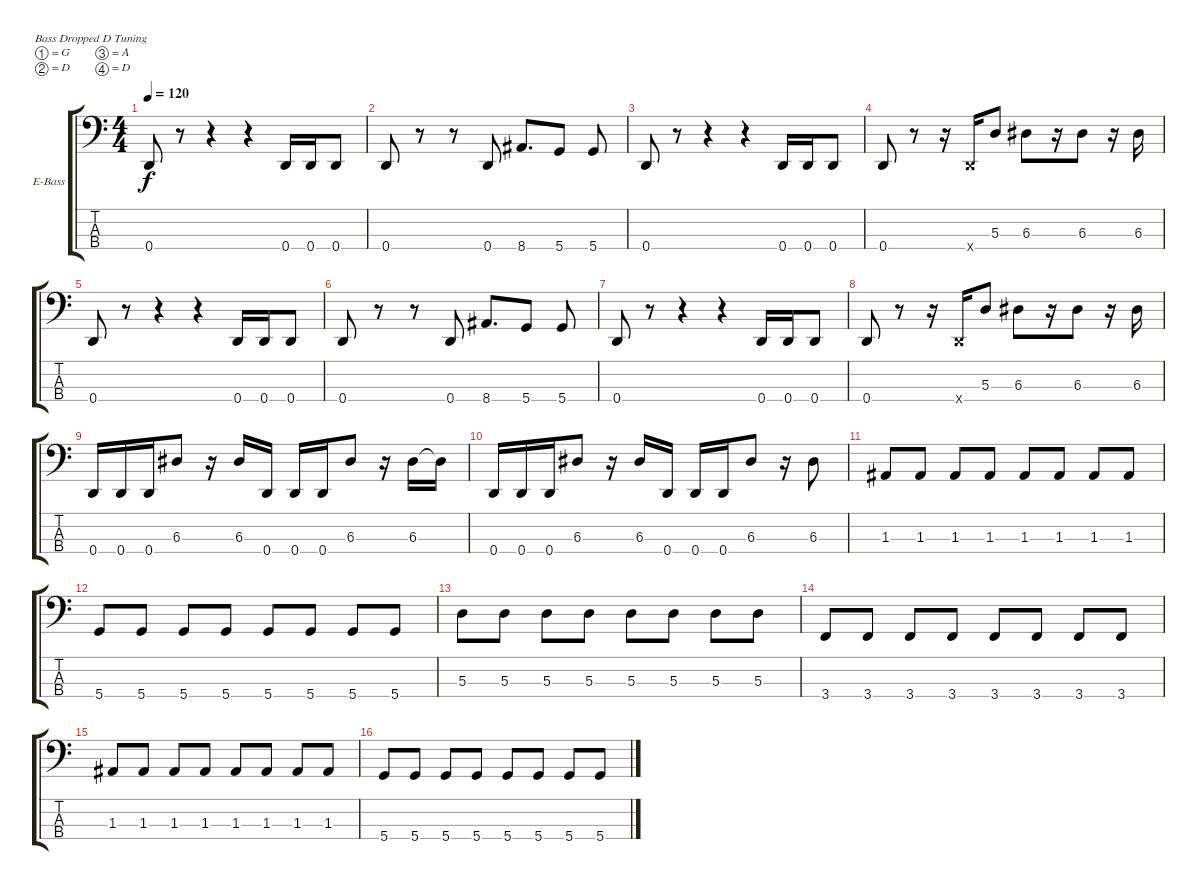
\defaultSystemsLayout 4
\bracketExtendMode groupsimilarinstruments
\firstSystemTrackNameOrientation horizontal
\otherSystemsTrackNameOrientation horizontal
\track ("Electric Bass" "E-Bass") {instrument electricbassfinger}
\staff {score tabs}
\tuning (G2 D2 A1 D1)
\ts (4 4)
\tempo 120
\clef f4
\scale
0.333333
\ks c
0.4.8{dy f} r.8 r.4 r.4 0.4.16 0.4.16 0.4.8 |
\scale
0.333333 0.4.8 r.8 r.8 0.4.8 8.4.8{d} 5.4.8 5.4.8 |
\scale
0.333333 0.4.8 r.8 r.4 r.4 0.4.16 0.4.16 0.4.8 |
\scale
0.333333 0.4.8 r.8 r.16 0.4{x}.16 5.3.8 6.3.8 r.16 6.3.8 r.16 6.3.16 |
\scale
0.333333 0.4.8 r.8 r.4 r.4 0.4.16 0.4.16 0.4.8 |
\scale
0.333333 0.4.8 r.8 r.8 0.4.8 8.4.8{d} 5.4.8 5.4.8 |
\scale
0.333333 0.4.8 r.8 r.4 r.4 0.4.16 0.4.16 0.4.8 |
\scale
0.333333 0.4.8 r.8 r.16 0.4{x}.16 5.3.8 6.3.8 r.16 6.3.8 r.16 6.3.16 |
\scale
0.333333 0.4.16 0.4.16 0.4.16 6.3.8 r.16 6.3.16 0.4.16 0.4.16 0.4.16 6.3.8 r.16 6.3.16 6.3{t}.16 |
\scale
0.333333 0.4.16 0.4.16 0.4.16 6.3.8 r.16 6.3.16 0.4.16 0.4.16 0.4.16 6.3.8 r.16 6.3.8 |
\scale
0.333333 1.3.8 1.3.8 1.3.8 1.3.8 1.3.8 1.3.8 1.3.8 1.3.8 |
\scale
0.333333 5.4.8 5.4.8 5.4.8 5.4.8 5.4.8 5.4.8 5.4.8 5.4.8 |
\scale
0.333333 5.3.8 5.3.8 5.3.8 5.3.8 5.3.8 5.3.8 5.3.8 5.3.8 |
\scale
0.333333 3.4.8 3.4.8 3.4.8 3.4.8 3.4.8 3.4.8 3.4.8 3.4.8 |
\scale
0.333333 1.3.8 1.3.8 1.3.8 1.3.8 1.3.8 1.3.8 1.3.8 1.3.8 |
\scale
0.333333 5.4.8 5.4.8 5.4.8 5.4.8 5.4.8 5.4.8 5.4.8 5.4.8
